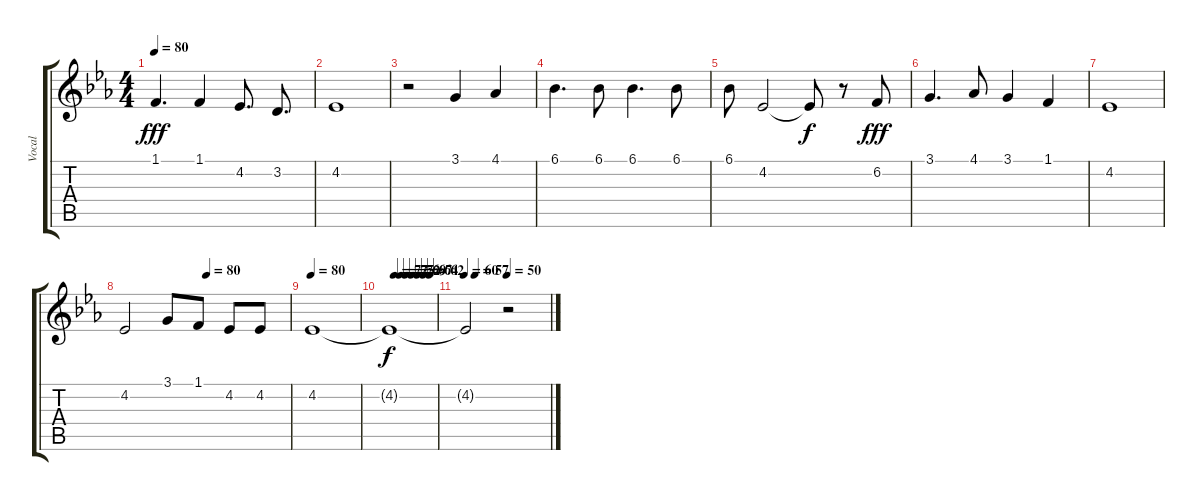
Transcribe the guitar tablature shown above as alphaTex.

\track ("Vocal" "Vocal") {instrument tenorsax}
\staff {score tabs}
\tuning (E4 B3 G3 D3 A2 E2) {hide}
\ts (4 4)
\tempo 80
\clef g2
\ks eb
1.1.4{d dy fff} 1.1.4 4.2.8{d} 3.2.8{d} |
4.2.1 |
r.2 3.1.4 4.1.4 |
6.1.4{d} 6.1.8 6.1.4{d} 6.1.8 |
6.1.8 4.2.2 4.2{t}.8{dy f} r.8 6.2.8{dy fff} |
3.1.4{d} 4.1.8 3.1.4 1.1.4 |
4.2.1 |
\tempo (80 0.5)
4.2.2 3.1.8 1.1.8 4.2.8 4.2.8 |
\tempo 80
4.2.1 |
\tempo (77 0.125)
\tempo (75 0.25)
\tempo (72 0.375)
\tempo (69 0.5)
\tempo (67 0.625)
\tempo (64 0.75)
\tempo (62 0.875)
4.2{t}.1{dy f} |
\tempo 60
\tempo (57 0.125)
\tempo (50 0.5)
4.2{t}.2 r.2
